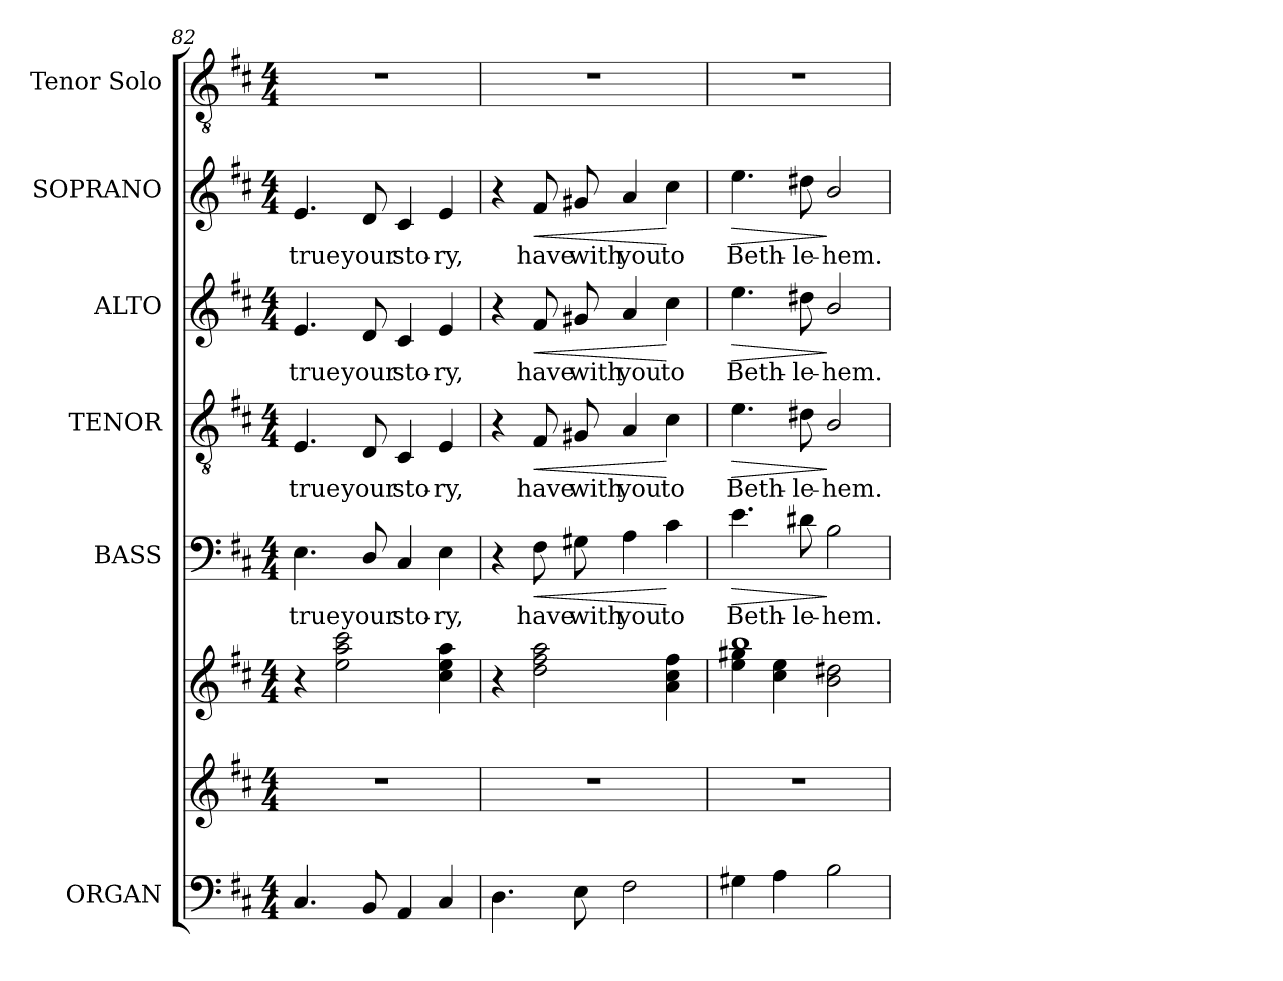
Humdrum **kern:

**kern	**kern	**kern	**kern	**text	**dynam	**kern	**text	**dynam	**kern	**text	**dynam	**kern	**text	**dynam	**kern
*part6	*part6	*part6	*part5	*part5	*part5	*part4	*part4	*part4	*part3	*part3	*part3	*part2	*part2	*part2	*part1
*staff8	*staff7	*staff6	*staff5	*staff5	*staff5	*staff4	*staff4	*staff4	*staff3	*staff3	*staff3	*staff2	*staff2	*staff2	*staff1
*I"ORGAN	*	*	*I"BASS	*	*	*I"TENOR	*	*	*I"ALTO	*	*	*I"SOPRANO	*	*	*I"Tenor Solo
*	*	*	*I'B.	*	*	*I'T.	*	*	*I'A.	*	*	*I'S.	*	*	*I'T. Solo
*clefF4	*clefG2	*clefG2	*clefF4	*	*	*clefGv2	*	*	*clefG2	*	*	*clefG2	*	*	*clefGv2
*	*	*	*	*	*	*ITrd7c12	*	*	*	*	*	*	*	*	*ITrd7c12
*k[f#c#]	*k[f#c#]	*k[f#c#]	*k[f#c#]	*	*	*k[f#c#]	*	*	*k[f#c#]	*	*	*k[f#c#]	*	*	*k[f#c#]
*D:	*D:	*D:	*D:	*	*	*D:	*	*	*D:	*	*	*D:	*	*	*D:
*M4/4	*M4/4	*M4/4	*M4/4	*	*	*M4/4	*	*	*M4/4	*	*	*M4/4	*	*	*M4/4
=82	=82	=82	=82	=82	=82	=82	=82	=82	=82	=82	=82	=82	=82	=82	=82
!	!	!	!	!LO:LY:b:color=#000000	!	!	!	!	!	!	!	!	!	!	!
!	!	!	!	!	!	!	!LO:LY:b:color=#000000	!	!	!	!	!	!	!	!
!	!	!	!	!	!	!	!	!	!	!LO:LY:b:color=#000000	!	!	!	!	!
!	!	!	!	!	!	!	!	!	!	!	!	!	!LO:LY:b:color=#000000	!	!
4.C#i/	1r	4r	4.Ei\	true	.	4.EEi/	true	.	4.ei/	true	.	4.ei/	true	.	1r
.	.	2eei\ 2aai 2ccc#i	.	.	.	.	.	.	.	.	.	.	.	.	.
!	!	!	!	!LO:LY:b:color=#000000	!	!	!	!	!	!	!	!	!	!	!
!	!	!	!	!	!	!	!LO:LY:b:color=#000000	!	!	!	!	!	!	!	!
!	!	!	!	!	!	!	!	!	!	!LO:LY:b:color=#000000	!	!	!	!	!
!	!	!	!	!	!	!	!	!	!	!	!	!	!LO:LY:b:color=#000000	!	!
8BBi/	.	.	8Di/	your	.	8DDi/	your	.	8di/	your	.	8di/	your	.	.
!	!	!	!	!LO:LY:b:color=#000000	!	!	!	!	!	!	!	!	!	!	!
!	!	!	!	!	!	!	!LO:LY:b:color=#000000	!	!	!	!	!	!	!	!
!	!	!	!	!	!	!	!	!	!	!LO:LY:b:color=#000000	!	!	!	!	!
!	!	!	!	!	!	!	!	!	!	!	!	!	!LO:LY:b:color=#000000	!	!
4AAi/	.	.	4C#i/	sto-	.	4CC#i/	sto-	.	4c#i/	sto-	.	4c#i/	sto-	.	.
!	!	!	!	!LO:LY:b:color=#000000	!	!	!	!	!	!	!	!	!	!	!
!	!	!	!	!	!	!	!LO:LY:b:color=#000000	!	!	!	!	!	!	!	!
!	!	!	!	!	!	!	!	!	!	!LO:LY:b:color=#000000	!	!	!	!	!
!	!	!	!	!	!	!	!	!	!	!	!	!	!LO:LY:b:color=#000000	!	!
4C#i/	.	4cc#i\ 4eei 4aai	4Ei\	-ry,	.	4EEi/	-ry,	.	4ei/	-ry,	.	4ei/	-ry,	.	.
=83	=83	=83	=83	=83	=83	=83	=83	=83	=83	=83	=83	=83	=83	=83	=83
4.Di\	1r	4r	4r	.	.	4r	.	.	4r	.	.	4r	.	.	1r
!	!	!	!	!LO:LY:b:color=#000000	!LO:HP:b	!	!	!	!	!	!	!	!	!	!
!	!	!	!	!	!	!	!LO:LY:b:color=#000000	!LO:HP:b	!	!	!	!	!	!	!
!	!	!	!	!	!	!	!	!	!	!LO:LY:b:color=#000000	!LO:HP:b	!	!	!	!
!	!	!	!	!	!	!	!	!	!	!	!	!	!LO:LY:b:color=#000000	!LO:HP:b	!
.	.	2ddi\ 2ff#i 2aai	8F#i\	have	<	8FF#i/	have	<	8f#i/	have	<	8f#i/	have	<	.
!	!	!	!	!LO:LY:b:color=#000000	!	!	!	!	!	!	!	!	!	!	!
!	!	!	!	!	!	!	!LO:LY:b:color=#000000	!	!	!	!	!	!	!	!
!	!	!	!	!	!	!	!	!	!	!LO:LY:b:color=#000000	!	!	!	!	!
!	!	!	!	!	!	!	!	!	!	!	!	!	!LO:LY:b:color=#000000	!	!
8Ei\	.	.	8G#Xi\	with	.	8GG#Xi/	with	.	8g#Xi/	with	.	8g#Xi/	with	.	.
!	!	!	!	!LO:LY:b:color=#000000	!	!	!	!	!	!	!	!	!	!	!
!	!	!	!	!	!	!	!LO:LY:b:color=#000000	!	!	!	!	!	!	!	!
!	!	!	!	!	!	!	!	!	!	!LO:LY:b:color=#000000	!	!	!	!	!
!	!	!	!	!	!	!	!	!	!	!	!	!	!LO:LY:b:color=#000000	!	!
2F#i\	.	.	4Ai\	you	.	4AAi/	you	.	4ai/	you	.	4ai/	you	.	.
!	!	!	!	!LO:LY:b:color=#000000	!	!	!	!	!	!	!	!	!	!	!
!	!	!	!	!	!	!	!LO:LY:b:color=#000000	!	!	!	!	!	!	!	!
!	!	!	!	!	!	!	!	!	!	!LO:LY:b:color=#000000	!	!	!	!	!
!	!	!	!	!	!	!	!	!	!	!	!	!	!LO:LY:b:color=#000000	!	!
.	.	4ai\ 4cc#i 4ff#i	4c#i\	to	[	4C#i\	to	[	4cc#i\	to	[	4cc#i\	to	[	.
=84	=84	=84	=84	=84	=84	=84	=84	=84	=84	=84	=84	=84	=84	=84	=84
*	*	*^	*	*	*	*	*	*	*	*	*	*	*	*	*
!	!	!	!	!	!LO:LY:b:color=#000000	!LO:HP:b	!	!	!	!	!	!	!	!	!	!
!	!	!	!	!	!	!	!	!LO:LY:b:color=#000000	!LO:HP:b	!	!	!	!	!	!	!
!	!	!	!	!	!	!	!	!	!	!	!LO:LY:b:color=#000000	!LO:HP:b	!	!	!	!
!	!	!	!	!	!	!	!	!	!	!	!	!	!	!LO:LY:b:color=#000000	!LO:HP:b	!
4G#Xi\	1r	1bbi	4eei\ 4gg#Xi	4.ei\	Beth-	>	4.Ei\	Beth-	>	4.eei\	Beth-	>	4.eei\	Beth-	>	1r
4Ai\	.	.	4cc#i\ 4eei	.	.	.	.	.	.	.	.	.	.	.	.	.
!	!	!	!	!	!LO:LY:b:color=#000000	!	!	!	!	!	!	!	!	!	!	!
!	!	!	!	!	!	!	!	!LO:LY:b:color=#000000	!	!	!	!	!	!	!	!
!	!	!	!	!	!	!	!	!	!	!	!LO:LY:b:color=#000000	!	!	!	!	!
!	!	!	!	!	!	!	!	!	!	!	!	!	!	!LO:LY:b:color=#000000	!	!
.	.	.	.	8d#Xi\	-le-	.	8D#Xi\	-le-	.	8dd#Xi\	-le-	.	8dd#Xi\	-le-	.	.
!	!	!	!	!	!LO:LY:b:color=#000000	!	!	!	!	!	!	!	!	!	!	!
!	!	!	!	!	!	!	!	!LO:LY:b:color=#000000	!	!	!	!	!	!	!	!
!	!	!	!	!	!	!	!	!	!	!	!LO:LY:b:color=#000000	!	!	!	!	!
!	!	!	!	!	!	!	!	!	!	!	!	!	!	!LO:LY:b:color=#000000	!	!
2Bi\	.	.	2bi\ 2dd#Xi	2Bi\	-hem.	]	2BBi/	-hem.	]	2bi/	-hem.	]	2bi/	-hem.	]	.
*	*	*v	*v	*	*	*	*	*	*	*	*	*	*	*	*	*
=	=	=	=	=	=	=	=	=	=	=	=	=	=	=	=
*-	*-	*-	*-	*-	*-	*-	*-	*-	*-	*-	*-	*-	*-	*-	*-
